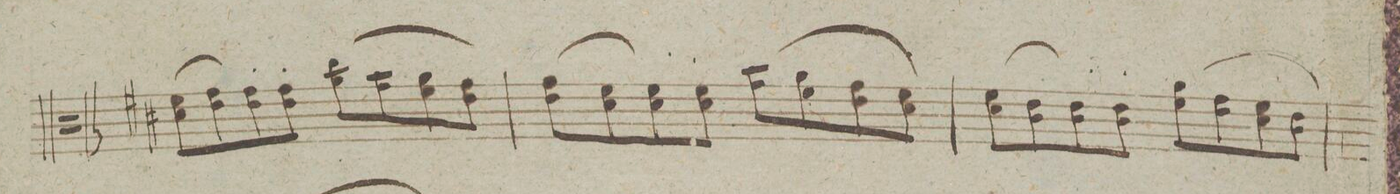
**kern	**dynam
*I"Viola	*
*clefC3	*
*k[]	*
*met(c|)	*
*M2/2	*
(8f#X\L 8d#X\	.
8g\ 8e\)	.
8g\ 8e'\	.
8g\J 8e'\	.
(8cc\L 8a\	.
8b\ 8g\	.
8a\ 8f#\	.
8g\J 8e\)	.
=201	=201
1ryy	.
=202	=202
(8g\L 8e\	.
8f\ 8d\)	.
8f\ 8d'\	.
8f\J 8d'\	.
(8b\L 8g\	.
8a\ 8f\	.
8g\ 8e\	.
8f\J 8d\)	.
=203	=203
(8f\L 8d\	.
8e\ 8c\)	.
8e\ 8c'\	.
8e\J 8c'\	.
(8a\L 8f\	.
8g\ 8e\	.
8f\ 8d\	.
8e\J 8c\)	.
=204	=204
*-	*-
